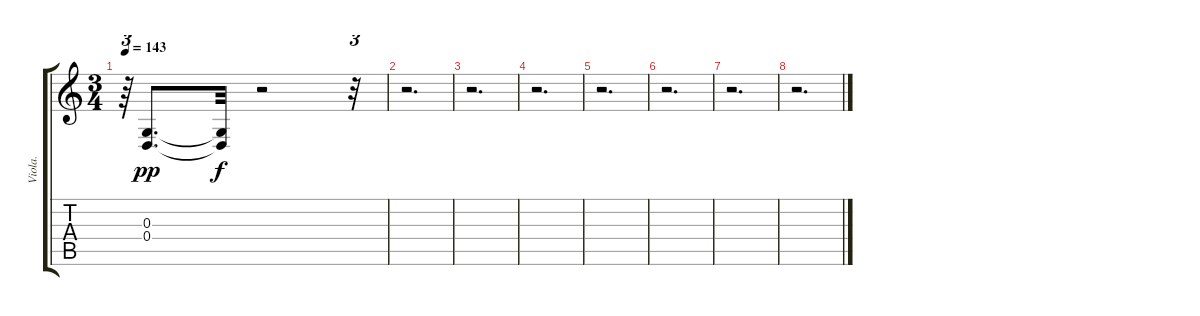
\track ("Viola." "Viola.") {instrument stringensemble2}
\staff {score tabs}
\tuning (E4 B3 G3 D3 A2 E2) {hide}
\ts (3 4)
\tempo 143
\clef g2
\ks c
r.64{tu (3 2) dy f} (0.3 0.4).8{d dy pp} (0.3{t} 0.4{t}).32{dy f} r.2 r.32{tu (3 2)} |
r.2{d} |
r.2{d} |
r.2{d} |
r.2{d} |
r.2{d} |
r.2{d} |
r.2{d}
